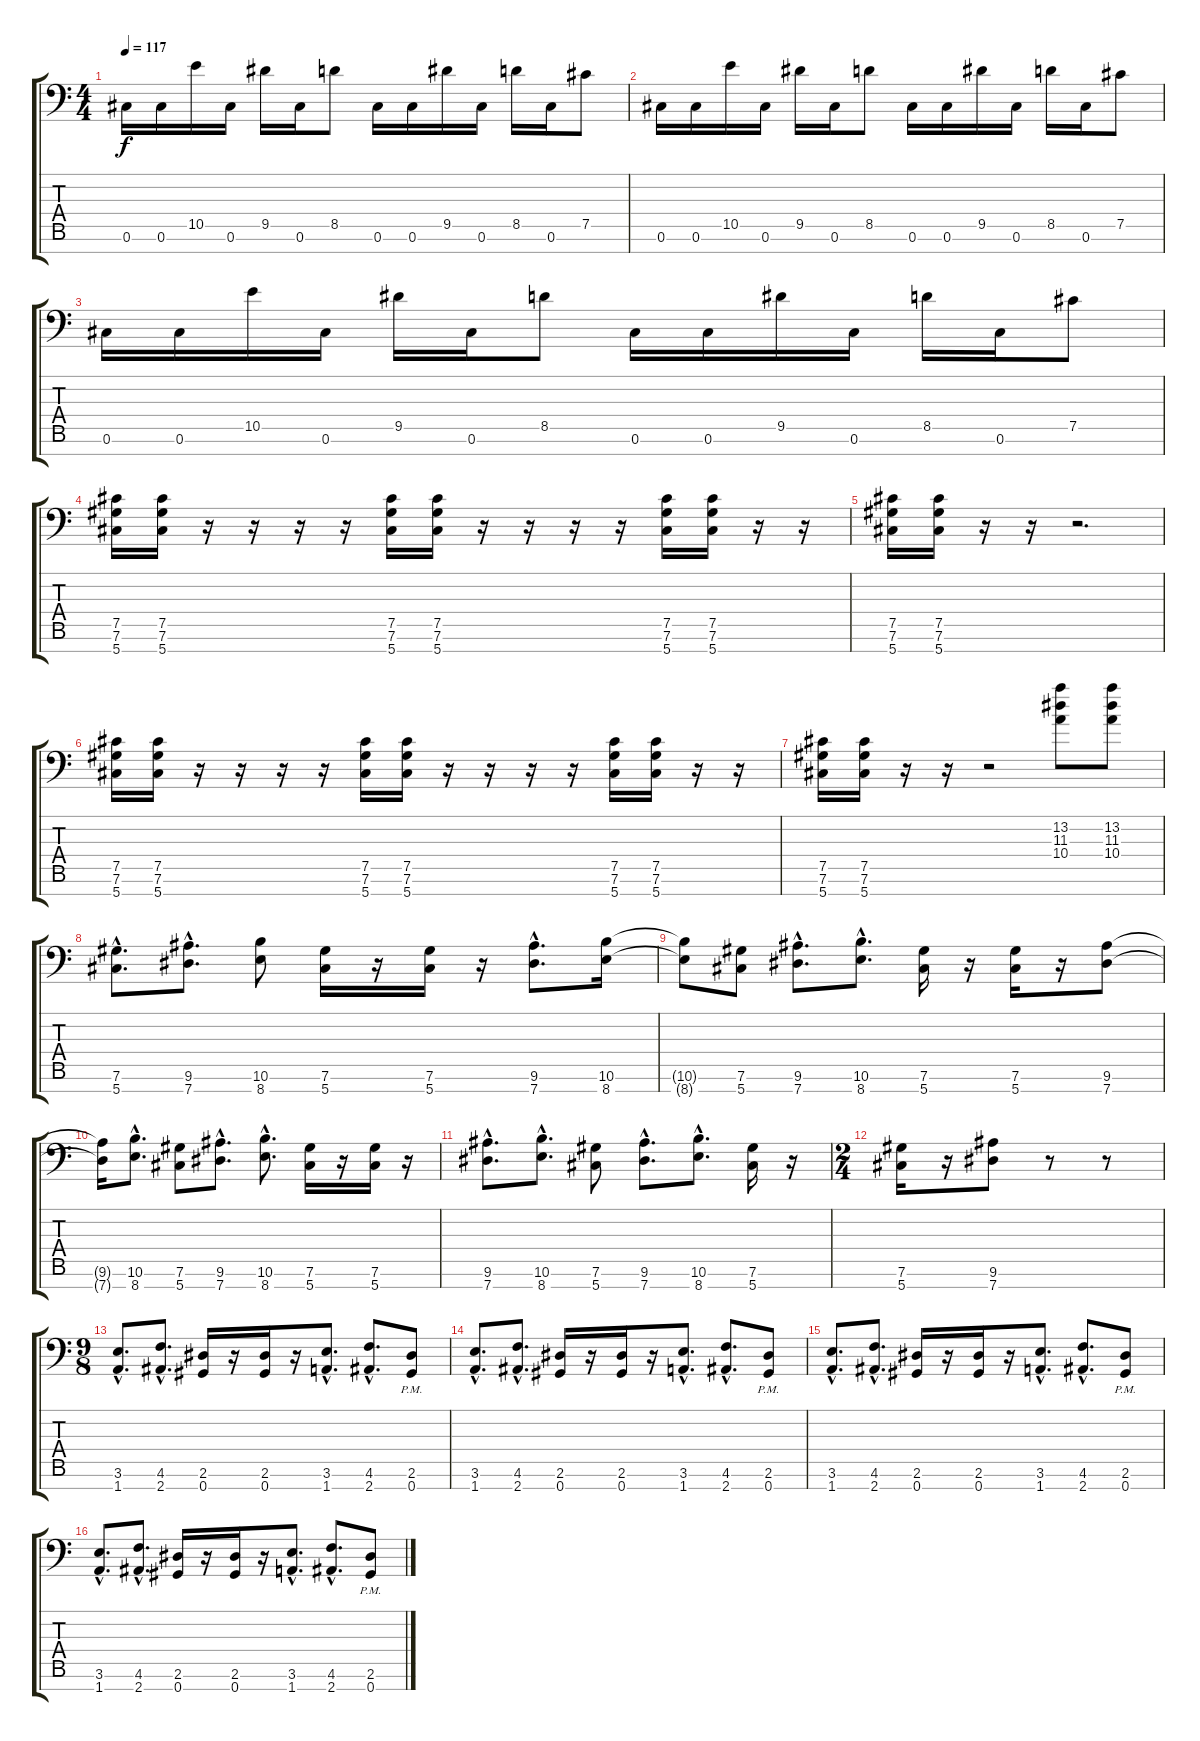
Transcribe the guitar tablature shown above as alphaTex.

\track "" {instrument overdrivenguitar}
\staff {score tabs}
\tuning (Db4 Ab3 E3 B2 Gb2 Db2 Ab1) {hide}
\ts (4 4)
\tempo 117
\clef f4
\ks c
0.6.16{dy f} 0.6.16 10.5.16 0.6.16 9.5.16 0.6.16 8.5.8 0.6.16 0.6.16 9.5.16 0.6.16 8.5.16 0.6.16 7.5.8 |
0.6.16 0.6.16 10.5.16 0.6.16 9.5.16 0.6.16 8.5.8 0.6.16 0.6.16 9.5.16 0.6.16 8.5.16 0.6.16 7.5.8 |
0.6.16 0.6.16 10.5.16 0.6.16 9.5.16 0.6.16 8.5.8 0.6.16 0.6.16 9.5.16 0.6.16 8.5.16 0.6.16 7.5.8 |
(7.5 7.6 5.7).16 (7.5 7.6 5.7).16 r.16 r.16 r.16 r.16 (7.5 7.6 5.7).16 (7.5 7.6 5.7).16 r.16 r.16 r.16 r.16 (7.5 7.6 5.7).16 (7.5 7.6 5.7).16 r.16 r.16 |
(7.5 7.6 5.7).16 (7.5 7.6 5.7).16 r.16 r.16 r.2{d} |
(7.5 7.6 5.7).16 (7.5 7.6 5.7).16 r.16 r.16 r.16 r.16 (7.5 7.6 5.7).16 (7.5 7.6 5.7).16 r.16 r.16 r.16 r.16 (7.5 7.6 5.7).16 (7.5 7.6 5.7).16 r.16 r.16 |
(7.5 7.6 5.7).16 (7.5 7.6 5.7).16 r.16 r.16 r.2 (13.2 11.3 10.4).8 (13.2 11.3 10.4).8 |
(7.6{hac} 5.7{hac}).8{d} (9.6{hac} 7.7{hac}).8{d} (10.6 8.7).8 (7.6 5.7).16 r.16 (7.6 5.7).16 r.16 (9.6{hac} 7.7{hac}).8{d} (10.6 8.7).16 |
(10.6{t} 8.7{t}).8 (7.6 5.7).8 (9.6{hac} 7.7{hac}).8{d} (10.6{hac} 8.7{hac}).8{d} (7.6 5.7).16 r.16 (7.6 5.7).16 r.16 (9.6 7.7).8 |
(9.6{t} 7.7{t}).16 (10.6{hac} 8.7{hac}).8{d} (7.6 5.7).8 (9.6{hac} 7.7{hac}).8{d} (10.6{hac} 8.7{hac}).8{d} (7.6 5.7).16 r.16 (7.6 5.7).16 r.16 |
(9.6{hac} 7.7{hac}).8{d} (10.6{hac} 8.7{hac}).8{d} (7.6 5.7).8 (9.6{hac} 7.7{hac}).8{d} (10.6{hac} 8.7{hac}).8{d} (7.6 5.7).16 r.16 |
\ts (2 4)
(7.6 5.7).16 r.16 (9.6 7.7).8 r.8 r.8 |
\ts (9 8)
(3.6{hac} 1.7{hac}).8{d} (4.6{hac} 2.7{hac}).8{d} (2.6 0.7).16 r.16 (2.6 0.7).16 r.16 (3.6{hac} 1.7{hac}).8{d} (4.6{hac} 2.7{hac}).8{d} (2.6{pm} 0.7{pm}).8 |
(3.6{hac} 1.7{hac}).8{d} (4.6{hac} 2.7{hac}).8{d} (2.6 0.7).16 r.16 (2.6 0.7).16 r.16 (3.6{hac} 1.7{hac}).8{d} (4.6{hac} 2.7{hac}).8{d} (2.6{pm} 0.7{pm}).8 |
(3.6{hac} 1.7{hac}).8{d} (4.6{hac} 2.7{hac}).8{d} (2.6 0.7).16 r.16 (2.6 0.7).16 r.16 (3.6{hac} 1.7{hac}).8{d} (4.6{hac} 2.7{hac}).8{d} (2.6{pm} 0.7{pm}).8 |
(3.6{hac} 1.7{hac}).8{d} (4.6{hac} 2.7{hac}).8{d} (2.6 0.7).16 r.16 (2.6 0.7).16 r.16 (3.6{hac} 1.7{hac}).8{d} (4.6{hac} 2.7{hac}).8{d} (2.6{pm} 0.7{pm}).8
